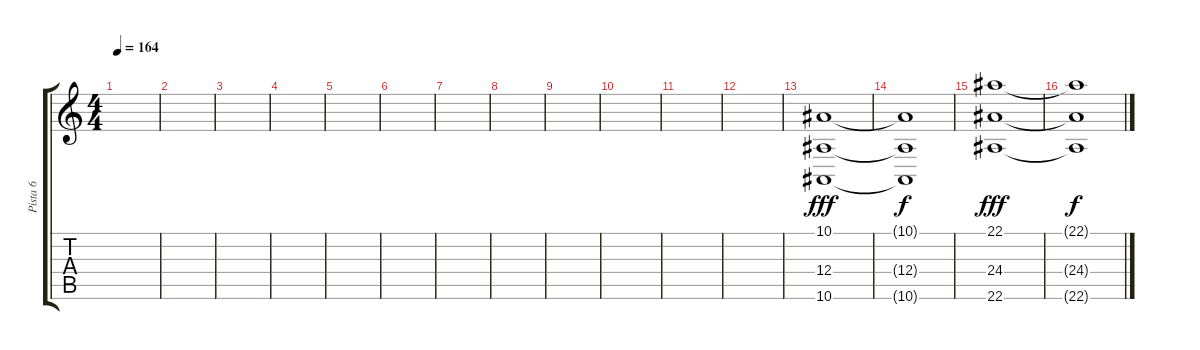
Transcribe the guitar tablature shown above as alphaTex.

\track ("Pista 6" "Pista 6") {instrument tremolostrings}
\staff {score tabs}
\tuning (C4 G3 Eb3 Bb2 F2 C2) {hide}
\ts (4 4)
\tempo 164
\clef g2
\ks c
|
|
|
|
|
|
|
|
|
|
|
|
(10.1 12.4 10.6).1{dy fff} |
(10.1{t} 12.4{t} 10.6{t}).1{dy f} |
(22.1 24.4 22.6).1{dy fff} |
(22.1{t} 24.4{t} 22.6{t}).1{dy f}
